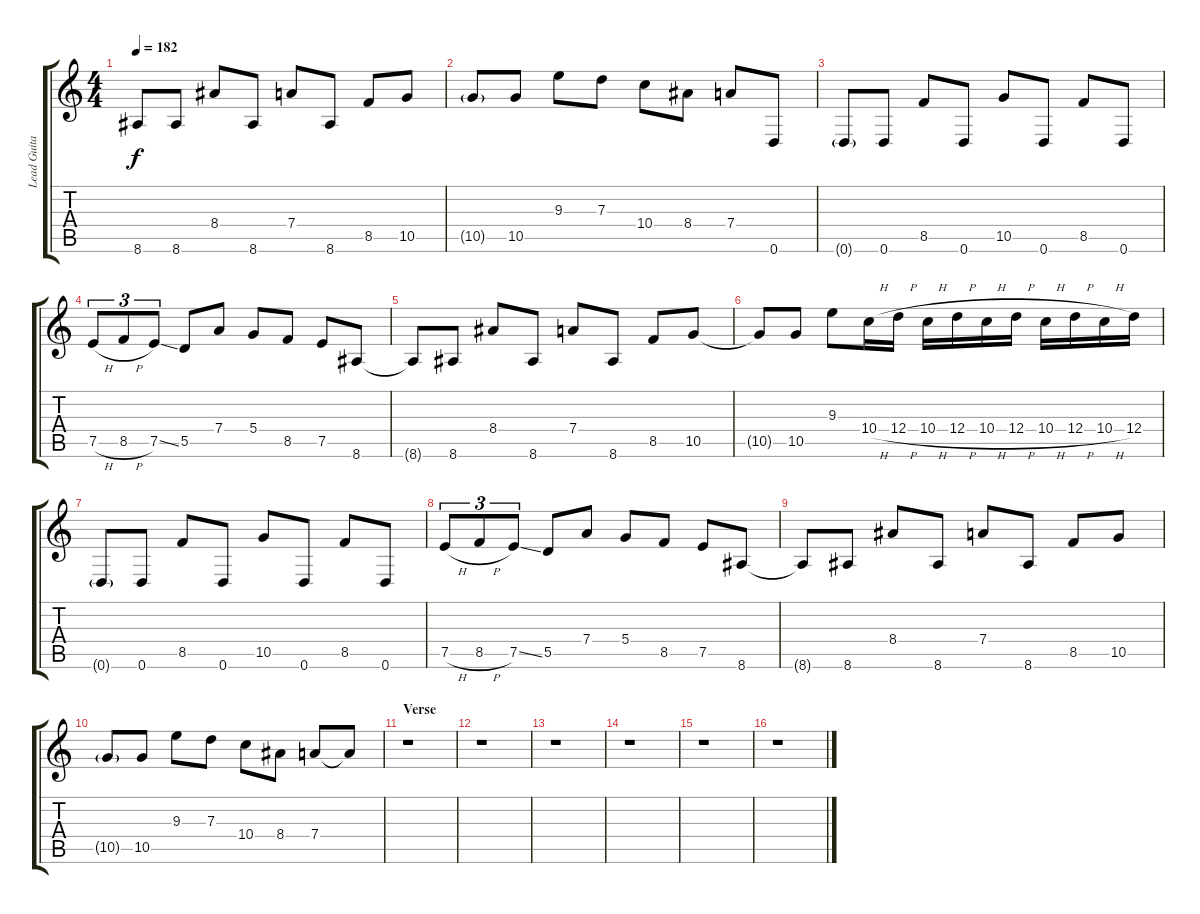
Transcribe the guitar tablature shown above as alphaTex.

\track ("Lead Guitar" "Lead Guita") {instrument distortionguitar}
\staff {score tabs}
\tuning (E4 B3 G3 D3 A2 D2) {hide}
\ts (4 4)
\tempo 182
\clef g2
\ks c
8.6{t}.8{dy f} 8.6.8 8.4.8 8.6.8 7.4.8 8.6.8 8.5.8 10.5.8 |
10.5{g}.8 10.5.8 9.3.8 7.3.8 10.4.8 8.4.8 7.4.8 0.6.8 |
0.6{g}.8 0.6.8 8.5.8 0.6.8 10.5.8 0.6.8 8.5.8 0.6.8 |
7.5{h}.8{tu (3 2)} 8.5{h}.8{tu (3 2)} 7.5{ss}.8{tu (3 2)} 5.5.8 7.4.8 5.4.8 8.5.8 7.5.8 8.6.8 |
8.6{t}.8 8.6.8 8.4.8 8.6.8 7.4.8 8.6.8 8.5.8 10.5.8 |
10.5{t}.8 10.5.8 9.3.8 10.4{h}.16 12.4{h}.16 10.4{h}.16 12.4{h}.16 10.4{h}.16 12.4{h}.16 10.4{h}.16 12.4{h}.16 10.4{h}.16 12.4.16 |
0.6{g}.8 0.6.8 8.5.8 0.6.8 10.5.8 0.6.8 8.5.8 0.6.8 |
7.5{h}.8{tu (3 2)} 8.5{h}.8{tu (3 2)} 7.5{ss}.8{tu (3 2)} 5.5.8 7.4.8 5.4.8 8.5.8 7.5.8 8.6.8 |
8.6{t}.8 8.6.8 8.4.8 8.6.8 7.4.8 8.6.8 8.5.8 10.5.8 |
10.5{g}.8 10.5.8 9.3.8 7.3.8 10.4.8 8.4.8 7.4.8 7.4{t}.8 |
\section ("" "Verse")
r.1 |
r.1 |
r.1 |
r.1 |
r.1 |
r.1
